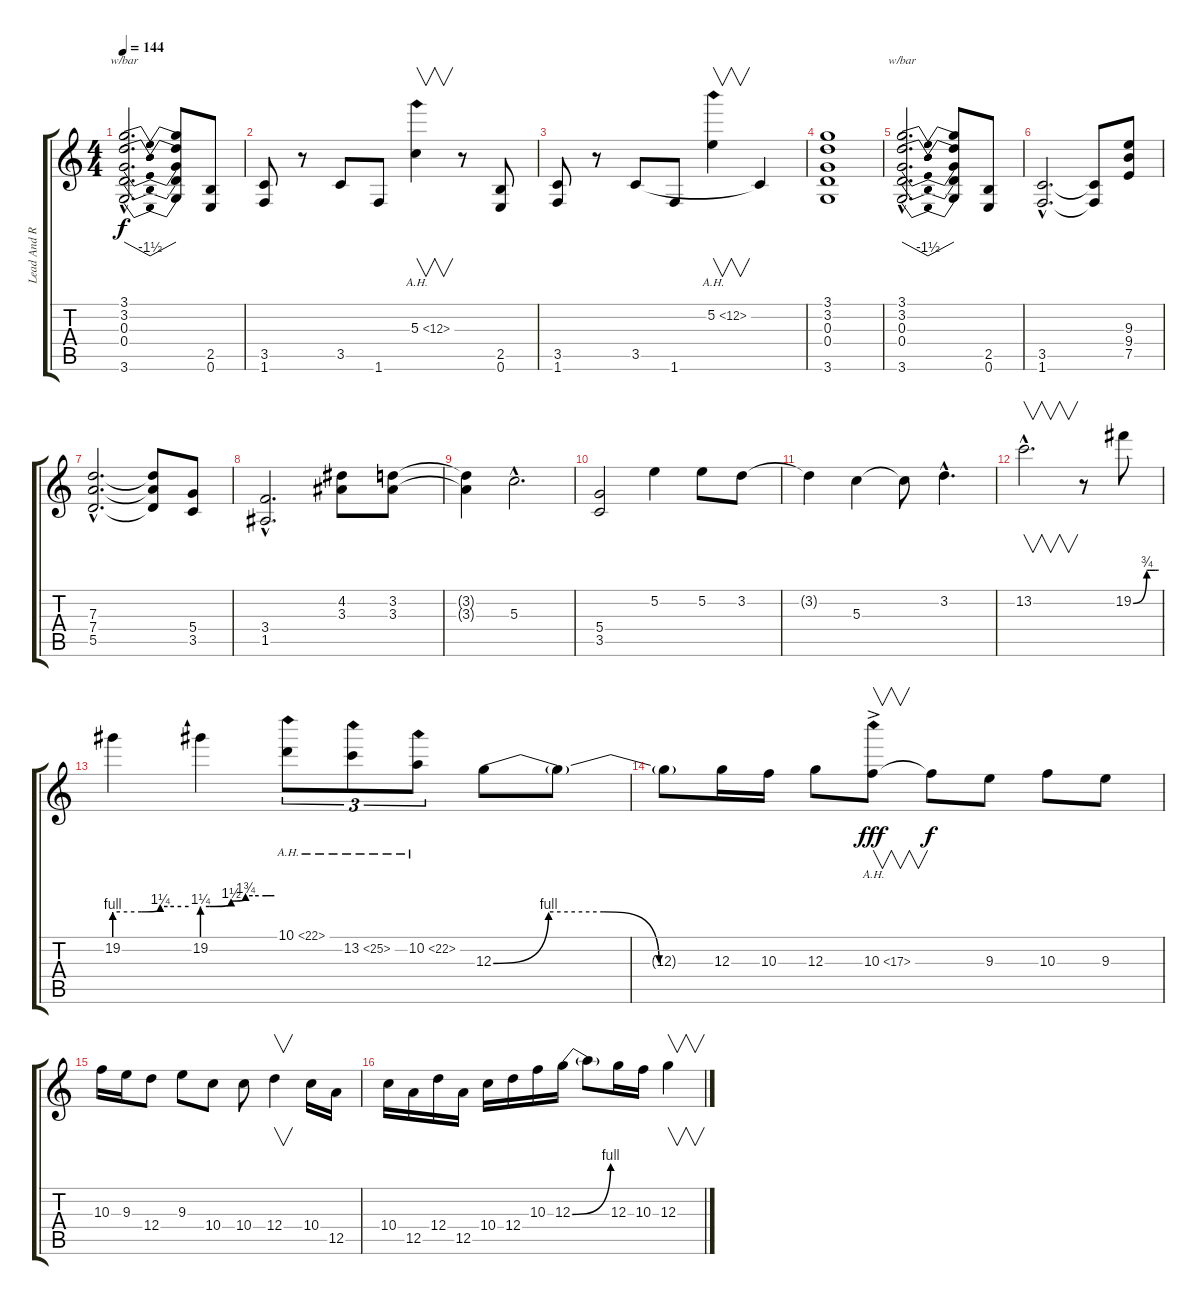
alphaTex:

\track ("Lead And Rhythm Guitar" "Lead And R") {instrument overdrivenguitar}
\staff {score tabs}
\tuning (E4 B3 G3 D3 A2 E2) {hide}
\ts (4 4)
\tempo 144
\clef g2
\ks c
(3.1{hac} 3.2{hac} 0.3{hac} 0.4{hac} 3.6{hac}).2{d tbe (dip default 0 0 30 -6 60 0) dy f} (3.1{t} 3.2{t} 0.3{t} 0.4{t} 3.6{t}).8 (2.5 0.6).8 |
(3.5 1.6).8 r.8 3.5.8 1.6.8 5.3{ah 7}.4{v} r.8 (2.5 0.6).8 |
(3.5 1.6).8 r.8 3.5.8 1.6.8 5.2{ah 7}.4{v} 3.5{t}.4 |
(3.1 3.2 0.3 0.4 3.6).1 |
(3.1{hac} 3.2{hac} 0.3{hac} 0.4{hac} 3.6{hac}).2{d tbe (dip default 0 0 30 -6 60 0)} (3.1{t} 3.2{t} 0.3{t} 0.4{t} 3.6{t}).8 (2.5 0.6).8 |
(3.5{hac} 1.6{hac}).2{d} (3.5{t} 1.6{t}).8 (9.3 9.4 7.5).8 |
(7.3{hac} 7.4{hac} 5.5{hac}).2{d} (7.3{t} 7.4{t} 5.5{t}).8 (5.4 3.5).8 |
(3.4{hac} 1.5{hac}).2{d} (4.2 3.3).8 (3.2 3.3).8 |
(3.2{t} 3.3{t}).4 5.3{hac}.2{d} |
(5.4 3.5).2 5.2.4 5.2.8 3.2.8 |
3.2{t}.4 5.3.4 5.3{t}.8 3.2{hac}.4{d} |
13.2{hac}.2{v d} r.8 19.2{be (custom 0 0 32 3 34 3 39 3 52 3 57 3 60 3)}.8 |
19.2{be (custom 0 4 22 4 37 5 43 5 54 5 60 5)}.4 19.2{be (custom 0 5 6 5 24 6 36 7 42 7 53 7 58 7 60 7)}.4 10.1{ah 12}.8{tu (3 2)} 13.2{ah 12}.8{tu (3 2)} 10.2{ah 12}.8{tu (3 2)} 12.3{be (custom 0 0 15 4 30 4 45 0 60 0)}.8 12.3{t}.8 |
12.3{t}.8 12.3.16 10.3.16 12.3.8 10.3{ah 7 ac}.8{v dy fff} 10.3{t}.8{dy f} 9.3.8 10.3.8 9.3.8 |
10.3.16 9.3.16 12.4.8 9.3.8 10.4.8 10.4.8 12.4.4{v} 10.4.16 12.5.16 |
10.4.16 12.5.16 12.4.16 12.5.16 10.4.16 12.4.16 10.3.16 12.3{be (bend 0 0 60 4)}.16 12.3{t}.8 12.3.16 10.3.16 12.3.4{v}
